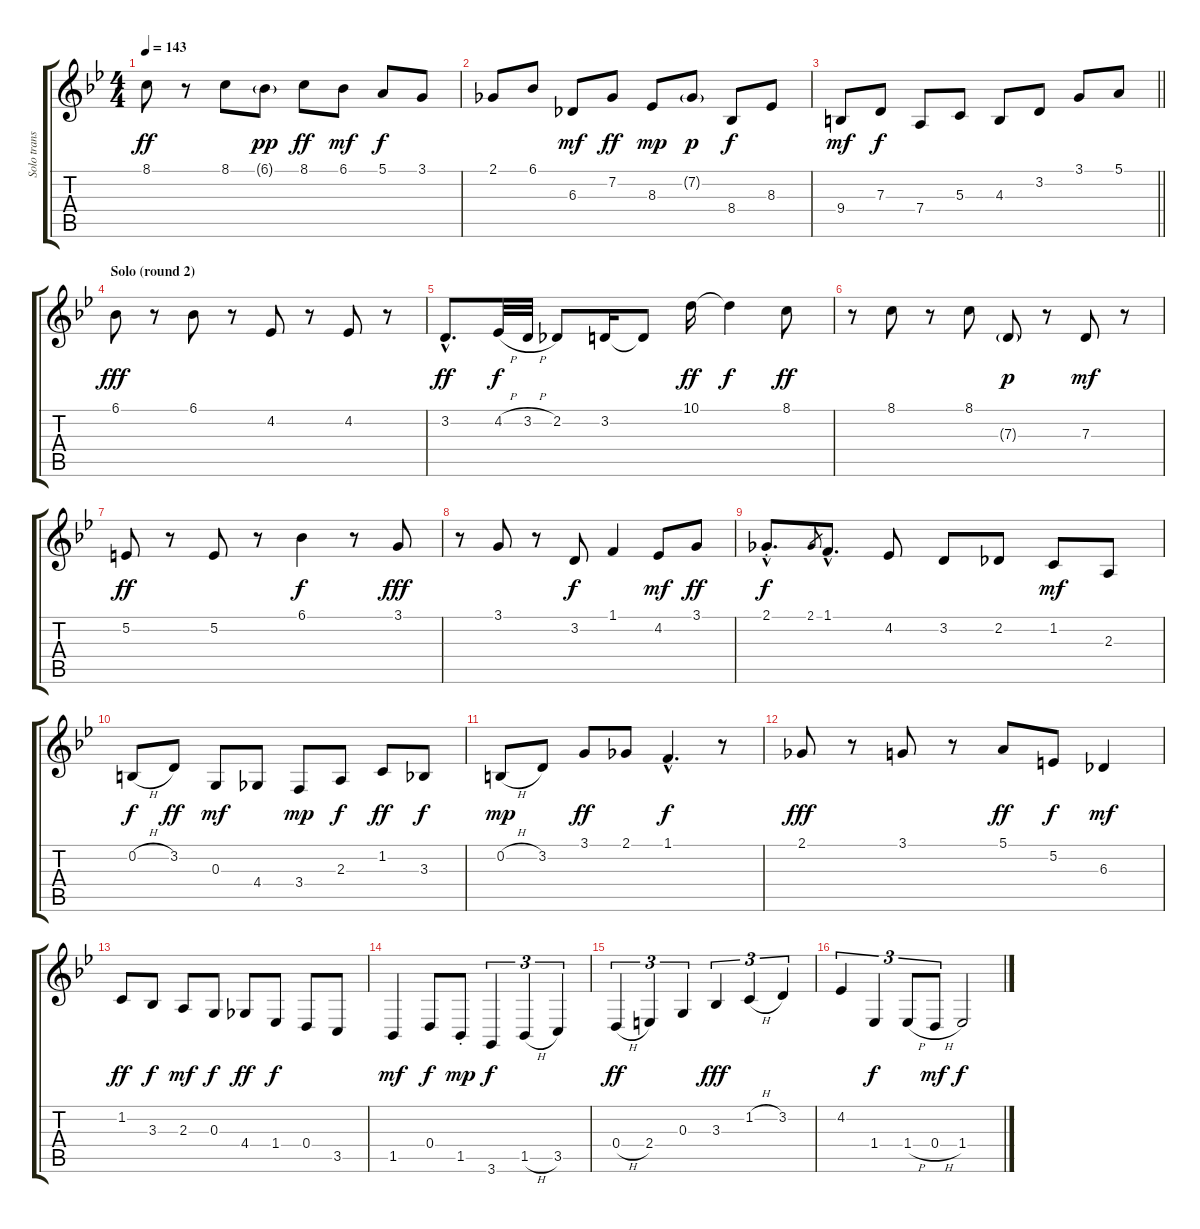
\track ("Solo transcr. (see F5)" "Solo trans") {instrument steeldrums}
\staff {score tabs}
\tuning (E4 B3 G3 D3 A2 E2) {hide}
\ts (4 4)
\tempo 143
\clef g2
\ks gminor
8.1.8{dy ff} r.8 8.1.8 6.1{g}.8{dy pp} 8.1.8{dy ff} 6.1.8{dy mf} 5.1.8{dy f} 3.1.8 |
2.1.8 6.1.8 6.3.8{dy mf} 7.2.8{dy ff} 8.3.8{dy mp} 7.2{g}.8{dy p} 8.4.8{dy f} 8.3.8 |
\barLineRight lightlight
9.4.8{dy mf} 7.3.8{dy f} 7.4.8 5.3.8 4.3.8 3.2.8 3.1.8 5.1.8 |
\section ("" "Solo (round 2)")
6.1.8{dy fff} r.8 6.1.8 r.8 4.2.8 r.8 4.2.8 r.8 |
3.2{hac}.8{d dy ff} 4.2{h}.32{dy f} 3.2{h}.32 2.2.8 3.2.16 3.2{t}.8 10.1.16{dy ff} 10.1{t}.4{dy f} 8.1.8{dy ff} |
r.8 8.1.8 r.8 8.1.8 7.3{g}.8{dy p} r.8 7.3.8{dy mf} r.8 |
5.2.8{dy ff} r.8 5.2.8 r.8 6.1.4{dy f} r.8 3.1.8{dy fff} |
r.8 3.1.8 r.8 3.2.8{dy f} 1.1.4 4.2.8{dy mf} 3.1.8{dy ff} |
2.1{hac st}.8{d dy f} 2.1.8{gr} 1.1{hac}.8{d} 4.2.8 3.2.8 2.2.8 1.2.8{dy mf} 2.3.8 |
0.2{h}.8{dy f} 3.2.8{dy ff} 0.3.8{dy mf} 4.4.8 3.4.8{dy mp} 2.3.8{dy f} 1.2.8{dy ff} 3.3.8{dy f} |
0.2{h}.8{dy mp} 3.2.8 3.1.8{dy ff} 2.1.8 1.1{hac}.4{d dy f} r.8 |
2.1.8{dy fff} r.8 3.1.8 r.8 5.1.8{dy ff} 5.2.8{dy f} 6.3.4{dy mf} |
1.2.8{dy ff} 3.3.8{dy f} 2.3.8{dy mf} 0.3.8{dy f} 4.4.8{dy ff} 1.4.8{dy f} 0.4.8 3.5.8 |
1.5.4{dy mf} 0.4.8{dy f} 1.5{st}.8{dy mp} 3.6.4{tu (3 2) dy f} 1.5{h}.4{tu (3 2)} 3.5.4{tu (3 2)} |
0.4{h}.4{tu (3 2) dy ff} 2.4.4{tu (3 2)} 0.3.4{tu (3 2)} 3.3.4{tu (3 2) dy fff} 1.2{h}.4{tu (3 2)} 3.2.4{tu (3 2)} |
4.2.4{tu (3 2)} 1.4.4{tu (3 2) dy f} 1.4{h}.8{tu (3 2)} 0.4{h}.8{tu (3 2) dy mf} 1.4.2{dy f}
